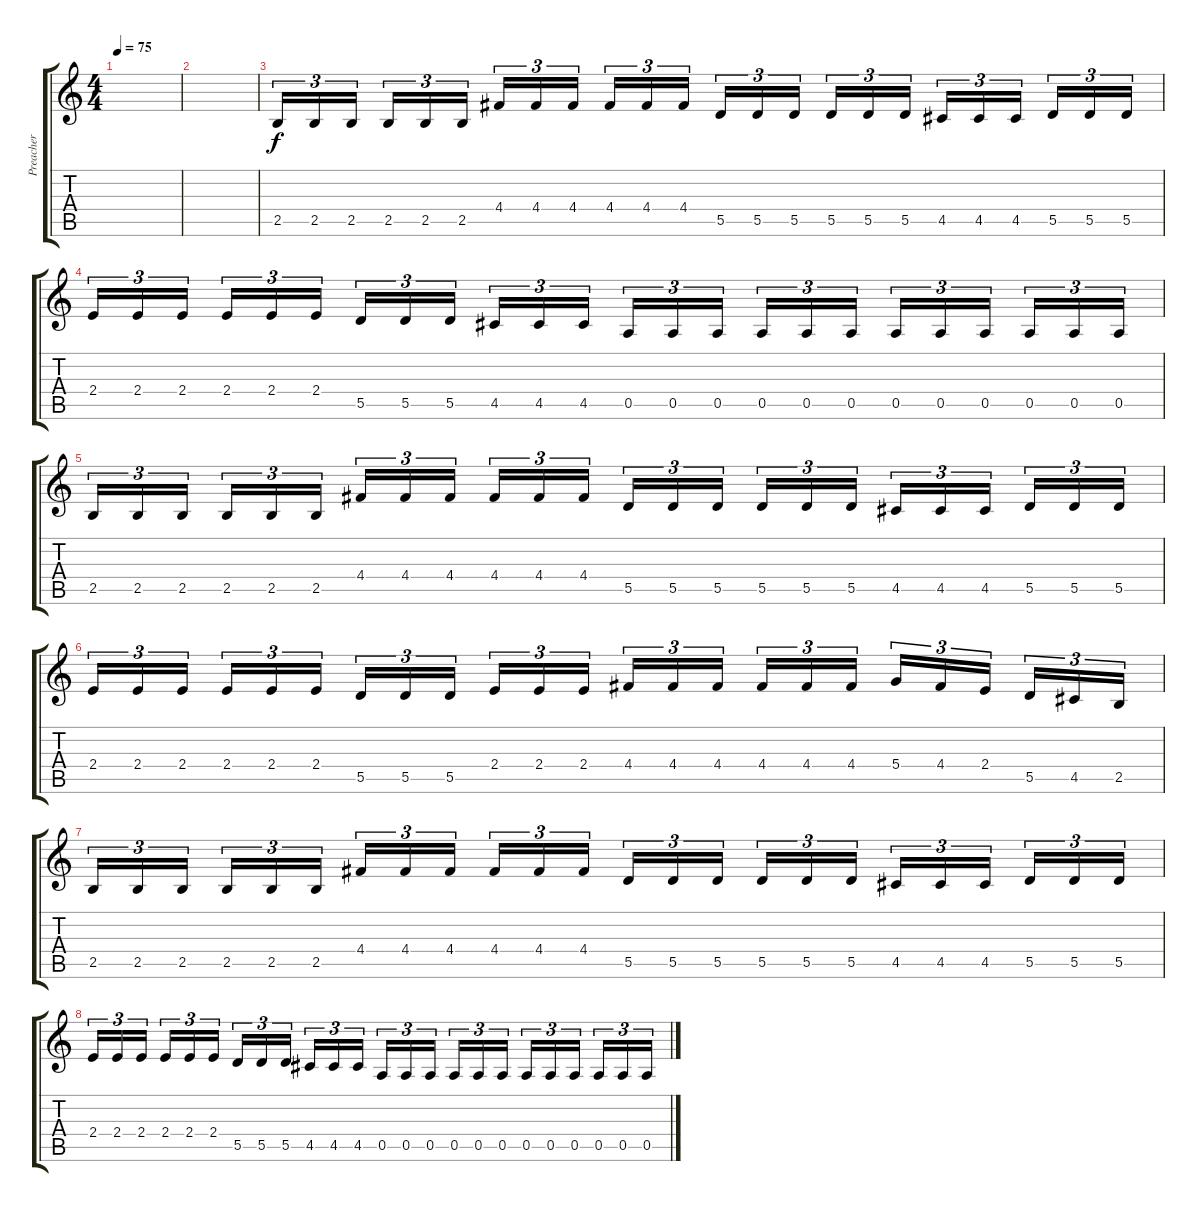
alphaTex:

\track ("Preacher" "Preacher") {instrument distortionguitar}
\staff {score tabs}
\tuning (E4 B3 G3 D3 A2 E2) {hide}
\ts (4 4)
\tempo 75
\clef g2
\ks c
|
|
2.5.16{tu (3 2)} 2.5.16{tu (3 2)} 2.5.16{tu (3 2)} 2.5.16{tu (3 2)} 2.5.16{tu (3 2)} 2.5.16{tu (3 2)} 4.4.16{tu (3 2)} 4.4.16{tu (3 2)} 4.4.16{tu (3 2)} 4.4.16{tu (3 2)} 4.4.16{tu (3 2)} 4.4.16{tu (3 2)} 5.5.16{tu (3 2)} 5.5.16{tu (3 2)} 5.5.16{tu (3 2)} 5.5.16{tu (3 2)} 5.5.16{tu (3 2)} 5.5.16{tu (3 2)} 4.5.16{tu (3 2)} 4.5.16{tu (3 2)} 4.5.16{tu (3 2)} 5.5.16{tu (3 2)} 5.5.16{tu (3 2)} 5.5.16{tu (3 2)} |
2.4.16{tu (3 2)} 2.4.16{tu (3 2)} 2.4.16{tu (3 2)} 2.4.16{tu (3 2)} 2.4.16{tu (3 2)} 2.4.16{tu (3 2)} 5.5.16{tu (3 2)} 5.5.16{tu (3 2)} 5.5.16{tu (3 2)} 4.5.16{tu (3 2)} 4.5.16{tu (3 2)} 4.5.16{tu (3 2)} 0.5.16{tu (3 2)} 0.5.16{tu (3 2)} 0.5.16{tu (3 2)} 0.5.16{tu (3 2)} 0.5.16{tu (3 2)} 0.5.16{tu (3 2)} 0.5.16{tu (3 2)} 0.5.16{tu (3 2)} 0.5.16{tu (3 2)} 0.5.16{tu (3 2)} 0.5.16{tu (3 2)} 0.5.16{tu (3 2)} |
2.5.16{tu (3 2)} 2.5.16{tu (3 2)} 2.5.16{tu (3 2)} 2.5.16{tu (3 2)} 2.5.16{tu (3 2)} 2.5.16{tu (3 2)} 4.4.16{tu (3 2)} 4.4.16{tu (3 2)} 4.4.16{tu (3 2)} 4.4.16{tu (3 2)} 4.4.16{tu (3 2)} 4.4.16{tu (3 2)} 5.5.16{tu (3 2)} 5.5.16{tu (3 2)} 5.5.16{tu (3 2)} 5.5.16{tu (3 2)} 5.5.16{tu (3 2)} 5.5.16{tu (3 2)} 4.5.16{tu (3 2)} 4.5.16{tu (3 2)} 4.5.16{tu (3 2)} 5.5.16{tu (3 2)} 5.5.16{tu (3 2)} 5.5.16{tu (3 2)} |
2.4.16{tu (3 2)} 2.4.16{tu (3 2)} 2.4.16{tu (3 2)} 2.4.16{tu (3 2)} 2.4.16{tu (3 2)} 2.4.16{tu (3 2)} 5.5.16{tu (3 2)} 5.5.16{tu (3 2)} 5.5.16{tu (3 2)} 2.4.16{tu (3 2)} 2.4.16{tu (3 2)} 2.4.16{tu (3 2)} 4.4.16{tu (3 2)} 4.4.16{tu (3 2)} 4.4.16{tu (3 2)} 4.4.16{tu (3 2)} 4.4.16{tu (3 2)} 4.4.16{tu (3 2)} 5.4.16{tu (3 2)} 4.4.16{tu (3 2)} 2.4.16{tu (3 2)} 5.5.16{tu (3 2)} 4.5.16{tu (3 2)} 2.5.16{tu (3 2)} |
2.5.16{tu (3 2)} 2.5.16{tu (3 2)} 2.5.16{tu (3 2)} 2.5.16{tu (3 2)} 2.5.16{tu (3 2)} 2.5.16{tu (3 2)} 4.4.16{tu (3 2)} 4.4.16{tu (3 2)} 4.4.16{tu (3 2)} 4.4.16{tu (3 2)} 4.4.16{tu (3 2)} 4.4.16{tu (3 2)} 5.5.16{tu (3 2)} 5.5.16{tu (3 2)} 5.5.16{tu (3 2)} 5.5.16{tu (3 2)} 5.5.16{tu (3 2)} 5.5.16{tu (3 2)} 4.5.16{tu (3 2)} 4.5.16{tu (3 2)} 4.5.16{tu (3 2)} 5.5.16{tu (3 2)} 5.5.16{tu (3 2)} 5.5.16{tu (3 2)} |
2.4.16{tu (3 2)} 2.4.16{tu (3 2)} 2.4.16{tu (3 2)} 2.4.16{tu (3 2)} 2.4.16{tu (3 2)} 2.4.16{tu (3 2)} 5.5.16{tu (3 2)} 5.5.16{tu (3 2)} 5.5.16{tu (3 2)} 4.5.16{tu (3 2)} 4.5.16{tu (3 2)} 4.5.16{tu (3 2)} 0.5.16{tu (3 2)} 0.5.16{tu (3 2)} 0.5.16{tu (3 2)} 0.5.16{tu (3 2)} 0.5.16{tu (3 2)} 0.5.16{tu (3 2)} 0.5.16{tu (3 2)} 0.5.16{tu (3 2)} 0.5.16{tu (3 2)} 0.5.16{tu (3 2)} 0.5.16{tu (3 2)} 0.5.16{tu (3 2)}
